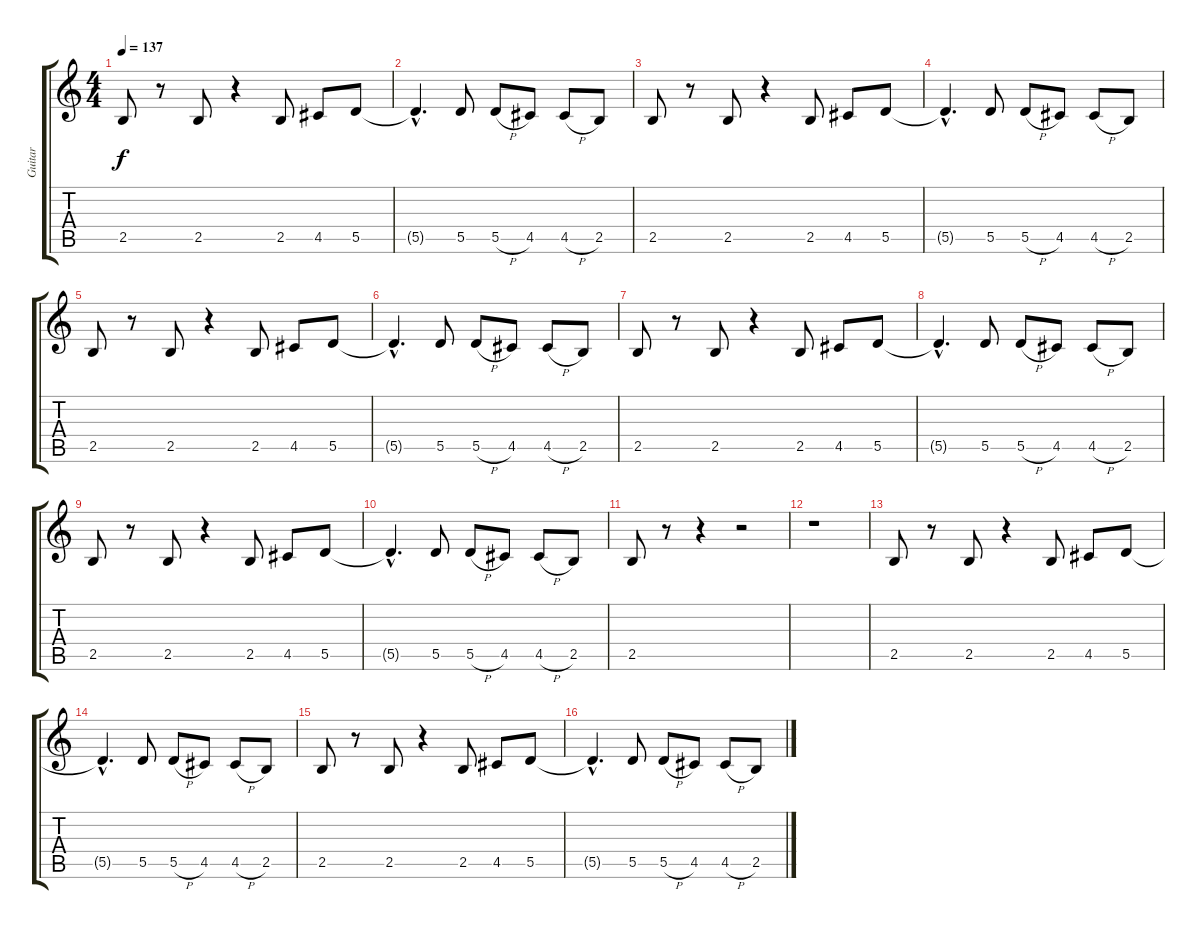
\track ("Guitar" "Guitar") {instrument electricguitarclean}
\staff {score tabs}
\tuning (E4 B3 G3 D3 A2 E2) {hide}
\ts (4 4)
\tempo 137
\clef g2
\ks c
2.5.8{dy f} r.8 2.5.8 r.4 2.5.8 4.5.8 5.5.8 |
5.5{hac t}.4{d} 5.5.8 5.5{h}.8 4.5.8 4.5{h}.8 2.5.8 |
2.5.8 r.8 2.5.8 r.4 2.5.8 4.5.8 5.5.8 |
5.5{hac t}.4{d} 5.5.8 5.5{h}.8 4.5.8 4.5{h}.8 2.5.8 |
2.5.8 r.8 2.5.8 r.4 2.5.8 4.5.8 5.5.8 |
5.5{hac t}.4{d} 5.5.8 5.5{h}.8 4.5.8 4.5{h}.8 2.5.8 |
2.5.8 r.8 2.5.8 r.4 2.5.8 4.5.8 5.5.8 |
5.5{hac t}.4{d} 5.5.8 5.5{h}.8 4.5.8 4.5{h}.8 2.5.8 |
2.5.8 r.8 2.5.8 r.4 2.5.8 4.5.8 5.5.8 |
5.5{hac t}.4{d} 5.5.8 5.5{h}.8 4.5.8 4.5{h}.8 2.5.8 |
2.5.8 r.8 r.4 r.2 |
r.1 |
2.5.8 r.8 2.5.8 r.4 2.5.8 4.5.8 5.5.8 |
5.5{hac t}.4{d} 5.5.8 5.5{h}.8 4.5.8 4.5{h}.8 2.5.8 |
2.5.8 r.8 2.5.8 r.4 2.5.8 4.5.8 5.5.8 |
5.5{hac t}.4{d} 5.5.8 5.5{h}.8 4.5.8 4.5{h}.8 2.5.8
